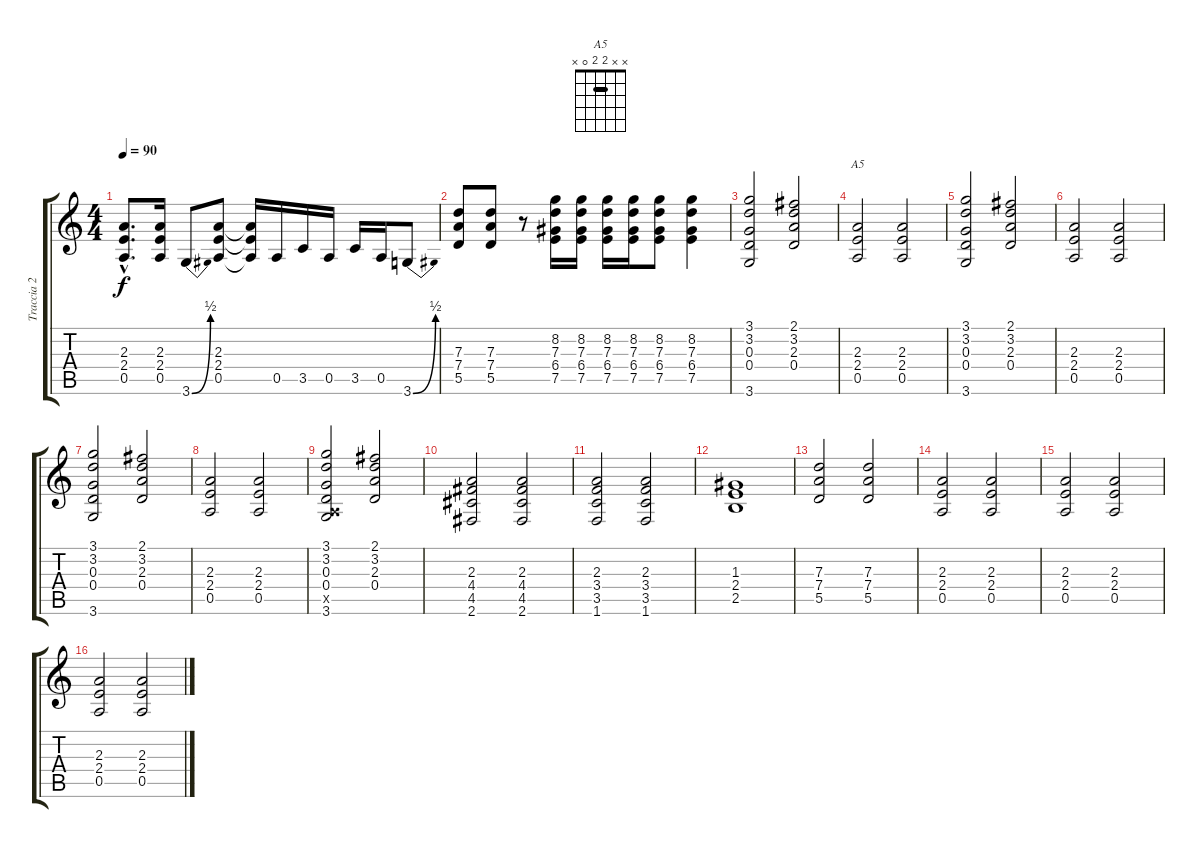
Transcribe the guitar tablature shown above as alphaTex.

\track ("Traccia 2" "Traccia 2") {instrument distortionguitar}
\staff {score tabs}
\tuning (E4 B3 G3 D3 A2 E2) {hide}
\chord ("A5" x x 2 2 0 x) {barre 2}
\ts (4 4)
\tempo 90
\clef g2
\ks c
(2.3{hac} 2.4{hac} 0.5{hac}).8{d dy f} (2.3 2.4 0.5).16 3.6{be (bend 0 0 60 2)}.8 (2.3 2.4 0.5).8 (2.3{t} 2.4{t} 0.5{t}).16 0.5.16 3.5.16 0.5.16 3.5.16 0.5.16 3.6{be (bend 0 0 60 2)}.8 |
(7.3 7.4 5.5).8 (7.3 7.4 5.5).8 r.8 (8.2 7.3 6.4 7.5).16 (8.2 7.3 6.4 7.5).16 (8.2 7.3 6.4 7.5).16 (8.2 7.3 6.4 7.5).16 (8.2 7.3 6.4 7.5).8 (8.2 7.3 6.4 7.5).4 |
(3.1 3.2 0.3 0.4 3.6).2 (2.1 3.2 2.3 0.4).2 |
(2.3 2.4 0.5).2{ch "A5"} (2.3 2.4 0.5).2 |
(3.1 3.2 0.3 0.4 3.6).2 (2.1 3.2 2.3 0.4).2 |
(2.3 2.4 0.5).2 (2.3 2.4 0.5).2 |
(3.1 3.2 0.3 0.4 3.6).2 (2.1 3.2 2.3 0.4).2 |
(2.3 2.4 0.5).2 (2.3 2.4 0.5).2 |
(3.1 3.2 0.3 0.4 0.5{x} 3.6).2 (2.1 3.2 2.3 0.4).2 |
(2.3 4.4 4.5 2.6).2 (2.3 4.4 4.5 2.6).2 |
(2.3 3.4 3.5 1.6).2 (2.3 3.4 3.5 1.6).2 |
(1.3 2.4 2.5).1 |
(7.3 7.4 5.5).2 (7.3 7.4 5.5).2 |
(2.3 2.4 0.5).2 (2.3 2.4 0.5).2 |
(2.3 2.4 0.5).2 (2.3 2.4 0.5).2 |
(2.3 2.4 0.5).2 (2.3 2.4 0.5).2
